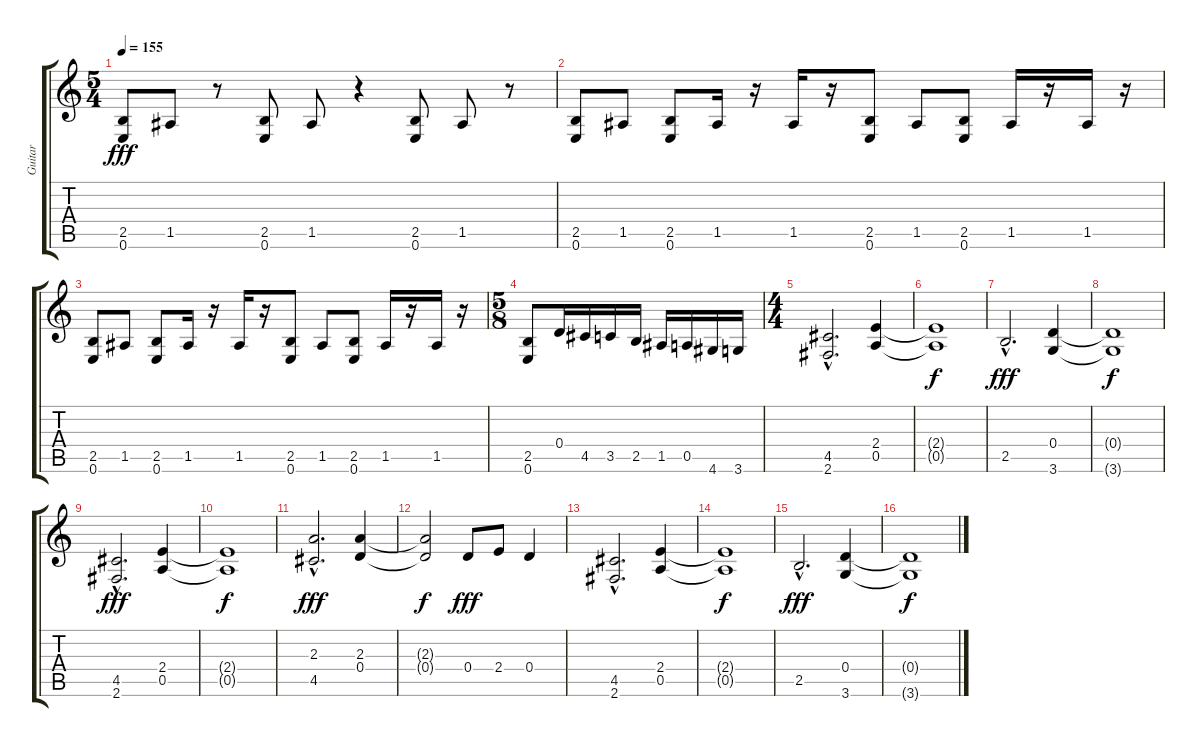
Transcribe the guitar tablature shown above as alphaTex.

\track ("Guitar" "Guitar") {instrument distortionguitar}
\staff {score tabs}
\tuning (E4 B3 G3 D3 A2 E2) {hide}
\ts (5 4)
\tempo 155
\clef g2
\ks c
(2.5 0.6).8{dy fff} 1.5.8 r.8 (2.5 0.6).8 1.5.8 r.4 (2.5 0.6).8 1.5.8 r.8 |
(2.5 0.6).8 1.5.8 (2.5 0.6).8 1.5.16 r.16 1.5.16 r.16 (2.5 0.6).8 1.5.8 (2.5 0.6).8 1.5.16 r.16 1.5.16 r.16 |
(2.5 0.6).8 1.5.8 (2.5 0.6).8 1.5.16 r.16 1.5.16 r.16 (2.5 0.6).8 1.5.8 (2.5 0.6).8 1.5.16 r.16 1.5.16 r.16 |
\ts (5 8)
(2.5 0.6).8 0.4.16 4.5.16 3.5.16 2.5.16 1.5.16 0.5.16 4.6.16 3.6.16 |
\ts (4 4)
(4.5{hac} 2.6{hac}).2{d} (2.4 0.5).4 |
(2.4{t} 0.5{t}).1{dy f} |
2.5{hac}.2{d dy fff} (0.4 3.6).4 |
(0.4{t} 3.6{t}).1{dy f} |
(4.5{hac} 2.6{hac}).2{d dy fff} (2.4 0.5).4 |
(2.4{t} 0.5{t}).1{dy f} |
(2.3{hac} 4.5{hac}).2{d dy fff} (2.3 0.4).4 |
(2.3{t} 0.4{t}).2{dy f} 0.4.8{dy fff} 2.4.8 0.4.4 |
(4.5{hac} 2.6{hac}).2{d} (2.4 0.5).4 |
(2.4{t} 0.5{t}).1{dy f} |
2.5{hac}.2{d dy fff} (0.4 3.6).4 |
(0.4{t} 3.6{t}).1{dy f}
